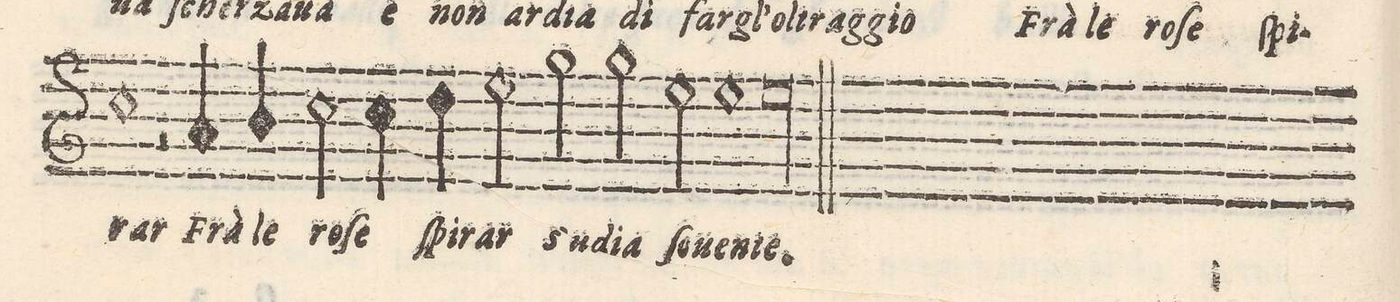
**kern	**text
*I"QUINTO	*
*clefG2	*
*k[]	*
*met(C)	*
*M2/1	*
1cc	-rar
=31-	=31-
2r	.
4a/	Frà
4b/	le
2cc\	ro-
4cc\	-ſe
4dd\	ſpi-
=32-	=32-
2ee\	-rar
2gg\	s`u-
2gg\	-dia
2ee\	ſo-
=33-	=33-
1ee	-ven-
0.ee	-te.
=34-	=34-
=-	=-
*-	*-
